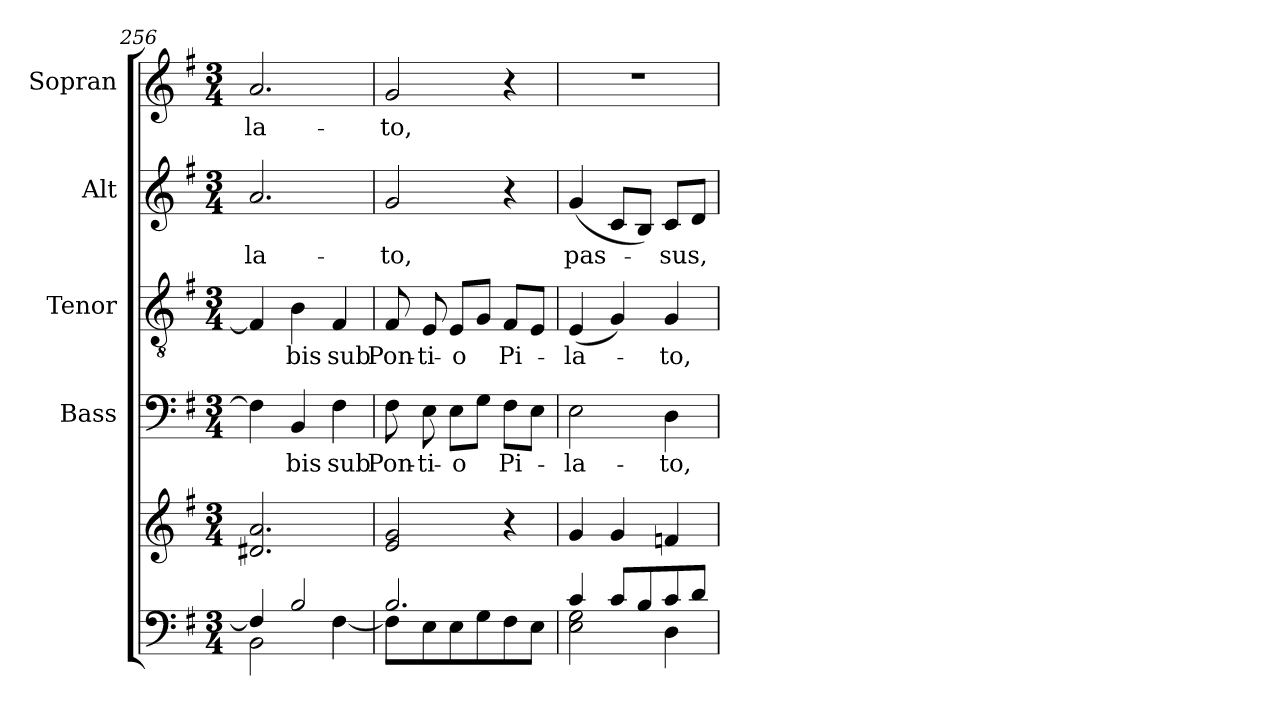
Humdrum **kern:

**kern	**kern	**kern	**text	**kern	**text	**kern	**text	**kern	**text
*part5	*part5	*part4	*part4	*part3	*part3	*part2	*part2	*part1	*part1
*staff6	*staff5	*staff4	*staff4	*staff3	*staff3	*staff2	*staff2	*staff1	*staff1
*	*	*I"Bass	*	*I"Tenor	*	*I"Alt	*	*I"Sopran	*
*	*	*I'B.	*	*I'T.	*	*I'A.	*	*I'S.	*
!!LO:PB:g=z
*clefF4	*clefG2	*clefF4	*	*clefGv2	*	*clefG2	*	*clefG2	*
*k[f#]	*k[f#]	*k[f#]	*	*k[f#]	*	*k[f#]	*	*k[f#]	*
*G:	*G:	*G:	*	*G:	*	*G:	*	*G:	*
*M3/4	*M3/4	*M3/4	*	*M3/4	*	*M3/4	*	*M3/4	*
=256	=256	=256	=256	=256	=256	=256	=256	=256	=256
*^	*	*	*	*	*	*	*	*	*
!	!	!	!	!	!	!	!	!LO:LY:b	!	!LO:LY:b
4F#/]	2BB\	2.d#X/ 2.a/	4F#\]	.	4F#/]	.	2.a/	-la-	2.a/	-la-
!	!	!	!	!LO:LY:b	!	!LO:LY:b	!	!	!	!
2B/	.	.	4BB/	-bis	4B\	-bis	.	.	.	.
!	!	!	!	!LO:LY:b	!	!LO:LY:b	!	!	!	!
.	[<4F#\	.	4F#\	sub	4F#/	sub	.	.	.	.
=257	=257	=257	=257	=257	=257	=257	=257	=257	=257	=257
!	!	!	!	!LO:LY:b	!	!LO:LY:b	!	!LO:LY:b	!	!LO:LY:b
2.B/	8F#\L]	2e/ 2g/	8F#\	Pon-	8F#/	Pon-	2g/	-to,	2g/	-to,
!	!	!	!	!LO:LY:b	!	!LO:LY:b	!	!	!	!
.	8E\	.	8E\	-ti-	8E/	-ti-	.	.	.	.
!	!	!	!	!LO:LY:b	!	!LO:LY:b	!	!	!	!
.	8E\	.	8E\L	-o	8E/L	-o	.	.	.	.
.	8G\	.	8G\J	.	8G/J	.	.	.	.	.
!	!	!	!	!LO:LY:b	!	!LO:LY:b	!	!	!	!
.	8F#\	4r	8F#\L	Pi-	8F#/L	Pi-	4r	.	4r	.
.	8E\J	.	8E\J	.	8E/J	.	.	.	.	.
=258	=258	=258	=258	=258	=258	=258	=258	=258	=258	=258
!	!	!	!	!LO:LY:b	!	!LO:LY:b	!	!LO:LY:b	!	!
4c/	2E\ 2G\	4g/	2E\	-la-	(<4E/	-la-	(<4g/	pas-	2.r	.
8c/L	.	4g/	.	.	4G/)	.	8c/L	.	.	.
8B/	.	.	.	.	.	.	8B/J)	.	.	.
!	!	!	!	!LO:LY:b	!	!LO:LY:b	!	!LO:LY:b	!	!
8c/	4D\	4fn/	4D\	-to,	4G/	-to,	8c/L	-sus,	.	.
8d/J	.	.	.	.	.	.	8d/J	.	.	.
*v	*v	*	*	*	*	*	*	*	*	*
=	=	=	=	=	=	=	=	=	=
*-	*-	*-	*-	*-	*-	*-	*-	*-	*-
